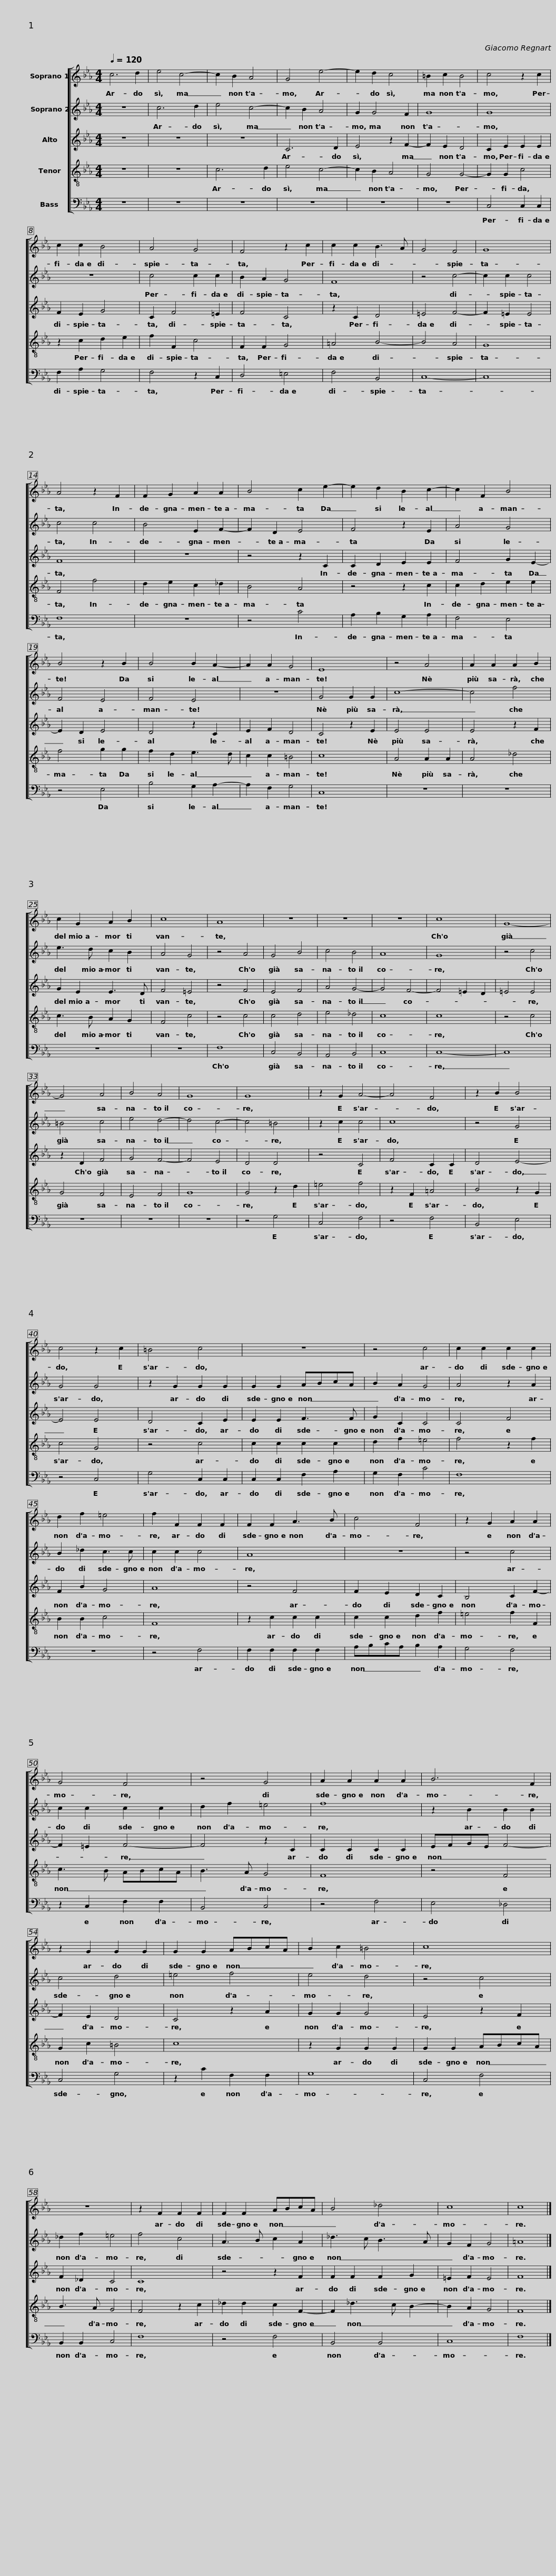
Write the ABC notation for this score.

X:1
%%score [ 1 2 3 4 5 ]
L:1/8
Q:1/4=120
M:4/4
I:linebreak $
K:Eb
V:1 treble
V:2 treble
V:3 treble
V:4 treble-8
V:5 bass
V:1
 c6 d2 | e4 c4- | c2 B2 A4 | G4 e4- | e2 d2 c4 | %5
 =B2 c2 B4 |$ c4 z2 c2 | c2 c2 B4 | A4 G4 | F4 z2 c2 | %10
 c2 c2 B3 A | G4 F4 |$ G8 | A4 z2 F2 | F2 G2 A2 A2 | %15
 B4 c2 e2- | e2 d2 B2 c2- | c2 F2 B4 |$ B4 z2 B2 | B4 B2 A2- | %20
 A2 A2 G4 | E8 | z4 A4 | A2 A2 A2 B2 |$ c2 G2 A2 B2 | %25
 c8 | A8 | z8 | z8 | z8 | %30
 c8 |$ G8- | G4 A4 | B4 A4 | G8 | %35
 G8 | z2 G2 A4- | A4 F4 |$ z2 B2 B4 | c4 z2 c2 | %40
 =B4 c4 | z8 | z4 c4 | c2 c2 c2 c2 |$ d2 f2 =e4 | %45
 f2 F2 F2 F2 | F2 F2 A3 B | c4 F4 | z2 G2 A2 A2 |$ G4 F4 | %50
 z4 G4 | A2 A2 A2 A2 | B6 F2 | z2 G2 G2 G2 |$ G2 G2 ABcA | %55
 B2 c2 =B4 | c8 | z8 | z2 F2 F2 F2 |$ F2 F2 ABcA | %60
 B4 _d4 | c8 | c8 |] %63
V:2
 z8 | c6 d2 | e4 c4- | c2 B2 A4 | G2 G4 F2 | %5
 G8 |$ G8 | z8 | c4 c2 c2 | B2 A2 G4 | %10
 F8 | z4 c4- |$ c2 c2 c4 | c4 c4 | B4 E2 F2- | %15
 F2 D2 E4 | F4 z2 E2 | A4 G4 |$ F4 E4 | F4 E4 | %20
 z8 | G4 G2 G2 | c8- | c4 f4 |$ e3 d c2 B2 | %25
 A4 G4 | z4 A4 | G4 B4 | c4 B4 | A8 | %30
 G8 |$ z4 c4 | =B4 c4 | e4 d4- | d4 c4- | %35
 c4 =B4 | z2 c2 c4 | c8 |$ z4 G4 | G4 G4 | %40
 z2 G2 G2 G2 | G2 G2 ABcA | B2 A2 G4 | A4 z2 A2 |$ B2 _d2 c3 c | %45
 c2 c2 c4 | A8 | z8 | z4 c4 |$ c2 c2 c2 c2 | %50
 d2 f2 =e4 | f8 | z2 B2 B2 B2 | c4 d4 |$ =e4 f4 | %55
 e4 d4 | z4 c4 | _d2 f2 =e4 | f4 c4 |$ A3 B c2 A2 | %60
 _d3 c B3 A | G2 F2 G4 | =A8 |] %63
V:3
 z8 | z8 | z8 | C6 D2 | E4 z2 F2- | %5
 F2 E2 D4 |$ C2 E2 E2 E2 | F2 E2 G4 | C2 F4 =E2 | F4 C4 | %10
 z2 C2 D4 | =E4 F4- |$ F2 =E2 E4 | F8 | z8 | %15
 z4 z2 C2 | C2 D2 E2 E2 | F4 G2 E2- |$ E2 D2 E4 | D4 z2 C2 | %20
 E2 F2 D4 | C4 z2 E2 | E4 E4 | E4 z2 F2 |$ G2 E2 E3 D | %25
 F4 =E4 | z4 F4 | E4 F4 | A4 G4- | G4 F4- | %30
 F4 =E2 D2 |$ =E4 E4 | z2 D2 F4 | G4 F4- | F4 E4 | %35
 D4 D4 | z4 C4 | F4 C2 C2 |$ D4 E4- | E4 E4 | %40
 D4 C2 E2 | E2 E2 F3 F | G2 C2 C4 | C4 F4 |$ F2 B2 G4 | %45
 A8 | z4 F4 | F2 E2 D2 C2 | B,4 C2 F2- |$ F2 =E2 F4- | %50
 F4 z2 C2 | C2 C2 C2 C2 | EFGE F4- | F2 E2 D4 |$ C4 z2 A2 | %55
 G2 G2 G4 | E4 z2 F2 | F2 _D2 C4 | C8 |$ z4 z2 F2 | %60
 F2 F2 F2 G2 | =E2 F2 E4 | F8 |] %63
V:4
 z8 | z8 | c6 d2 | e4 c4- | c2 B2 A4 | %5
 G4 G4- |$ G2 G2 c4 | z2 c2 d2 e2 | f2 F2 c4 | F2 F2 G4 | %10
 =A4 B4- | B4 A4 |$ G8 | F4 f4 | d2 e2 c2 _d2 | %15
 B4 A4 | z4 z2 c2 | c2 d2 e2 e2 |$ f4 g2 g2 | f2 d2 e3 d | %20
 c2 c2 =B4 | c8 | A4 A2 A2 | A4 _d4 |$ c3 B A2 G2 | %25
 F4 c4 | z4 c4 | c4 d4 | e4 _d4 | c8 | %30
 c8 |$ z4 c4 | G4 F4 | E4 F4 | G8 | %35
 G4 z2 d2 | =e4 f4 | z2 F2 =A4 |$ B4 z2 G2 | c4 G4 | %40
 z4 c4 | c2 c2 c2 c2 | d2 f2 =e4 | f4 z2 f2 |$ B2 B2 c4 | %45
 F8 | z2 c2 c2 c2 | c2 c2 d2 f2 | =e4 f2 F2 |$ c3 B ABcA | %50
 B3 A G4 | F8 | z4 F4 | G2 c2 =B4 |$ c8 | %55
 z2 G2 G2 G2 | G2 G2 ABcA | B3 A G4 | F4 z2 c2 |$ _d2 d2 c2 F2- | %60
 F2 _d3 c B2- | B2 A2 G4 | F8 |] %63
V:5
 z8 | z8 | z8 | z8 | z8 | %5
 z8 |$ C,4 C,2 C,2 | F,2 A,2 G,4 | F,4 z2 C,2 | D,4 =E,4 | %10
 F,4 B,,4 | C,8- |$ C,8 | F,8 | z8 | %15
 z4 C4 | A,2 B,2 G,2 A,2 | F,4 E,4 |$ z4 E,4 | B,4 G,2 A,2- | %20
 A,2 F,2 G,4 | C,8 | z8 | z8 |$ z8 | %25
 z8 | F,8 | C,4 B,,4 | A,,4 B,,4 | C,8 | %30
 C,8- |$ C,8 | z8 | z8 | z8 | %35
 z4 G,4 | C,4 F,4 | z4 F,4 |$ B,,4 E,4 | z4 C,4 | %40
 G,4 C,2 C,2 | C,2 C,2 F,2 A,2 | G,2 F,2 C4 | F,8 |$ z8 | %45
 z4 F,4 | F,2 F,2 F,2 F,2 | A,B,CA, B,2 A,2 | G,4 F,4 |$ z2 C,2 F,2 F,2 | %50
 B,,4 C,4 | z4 F,4 | E,4 _D,4 | C,4 G,4 |$ z2 C2 F,2 F,2 | %55
 G,8 | C,4 F,4 | B,,2 B,,2 C,4 | F,8 |$ z4 F,4 | %60
 B,,4 B,,4 | C,8 | F,8 |] %63
